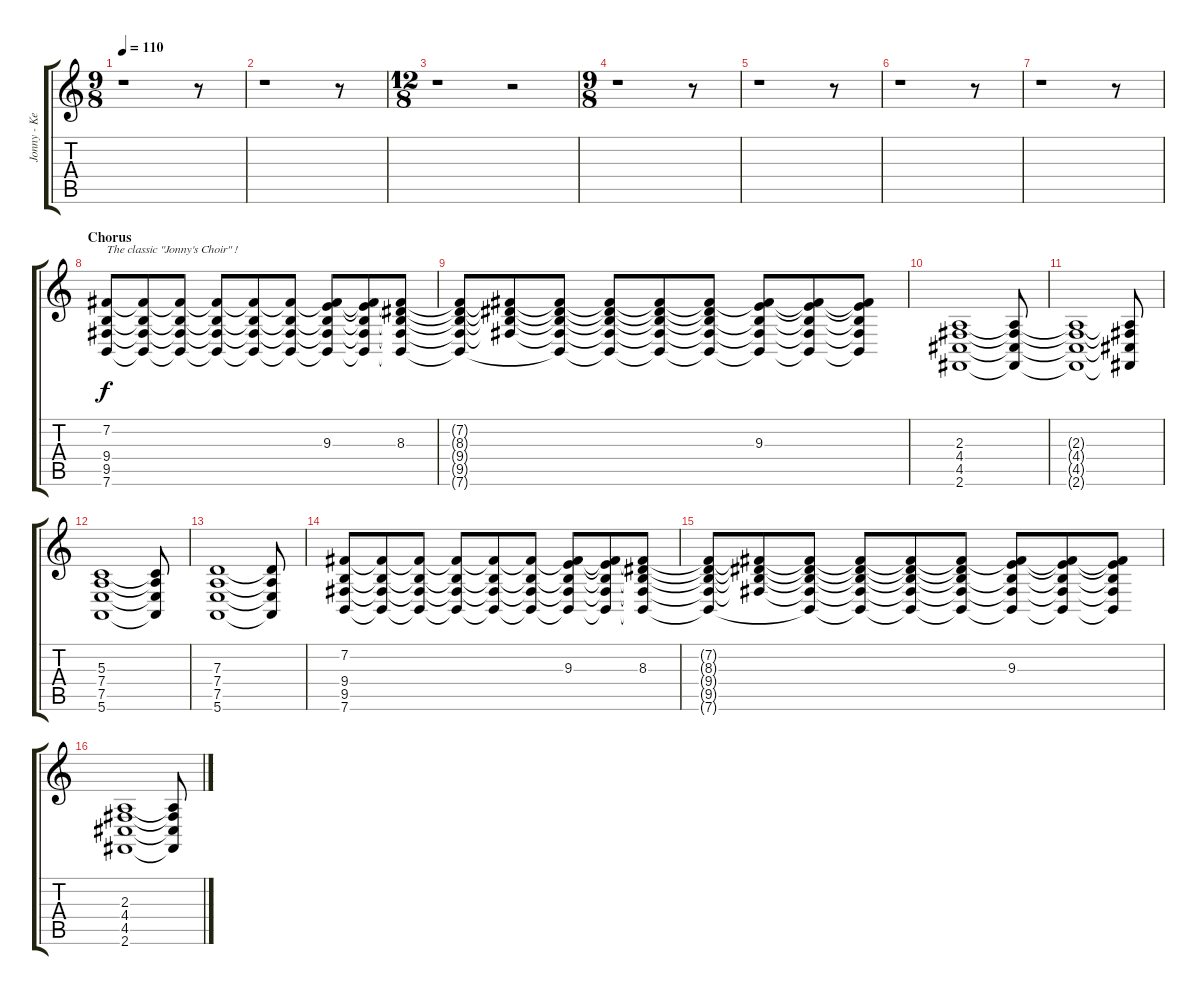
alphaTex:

\track ("Jonny - Keyboard" "Jonny - Ke") {instrument pad4choir}
\staff {score tabs}
\tuning (E4 B3 G3 D3 A2 E2) {hide}
\ts (9 8)
\tempo 110
\clef g2
\ks c
r.1{dy f} r.8 |
r.1 r.8 |
\ts (12 8)
r.1 r.2 |
\ts (9 8)
r.1 r.8 |
r.1 r.8 |
r.1 r.8 |
r.1 r.8 |
\section ("" "Chorus")
(7.2 9.4 9.5 7.6).8{txt "The classic \"Jonny's Choir\" !"} (7.2{t} 9.4{t} 9.5{t} 7.6{t}).8 (7.2{t} 9.4{t} 9.5{t} 7.6{t}).8 (7.2{t} 9.4{t} 9.5{t} 7.6{t}).8 (7.2{t} 9.4{t} 9.5{t} 7.6{t}).8 (7.2{t} 9.4{t} 9.5{t} 7.6{t}).8 (7.2{t} 9.3 9.4{t} 9.5{t} 7.6{t}).8 (7.2{t} 9.3{t} 9.4{t} 9.5{t} 7.6{t}).8 (7.2{t} 8.3 9.4{t} 9.5{t} 7.6{t}).8 |
(7.2{t} 8.3{t} 9.4{t} 9.5{t} 7.6{t}).8 (7.2{t} 8.3{t} 9.4{t} 9.5{t}).8 (7.2{t} 8.3{t} 9.4{t} 9.5{t} 7.6{t}).8 (7.2{t} 8.3{t} 9.4{t} 9.5{t} 7.6{t}).8 (7.2{t} 8.3{t} 9.4{t} 9.5{t} 7.6{t}).8 (7.2{t} 8.3{t} 9.4{t} 9.5{t} 7.6{t}).8 (7.2{t} 9.3 9.4{t} 9.5{t} 7.6{t}).8 (7.2{t} 9.3{t} 9.4{t} 9.5{t} 7.6{t}).8 (7.2{t} 9.3{t} 9.4{t} 9.5{t} 7.6{t}).8 |
(2.3 4.4 4.5 2.6).1 (2.3{t} 4.4{t} 4.5{t} 2.6{t}).8 |
(2.3{t} 4.4{t} 4.5{t} 2.6{t}).1 (2.3{t} 4.4{t} 4.5{t} 2.6{t}).8 |
(5.3 7.4 7.5 5.6).1 (5.3{t} 7.4{t} 7.5{t} 5.6{t}).8 |
(7.3 7.4 7.5 5.6).1 (7.3{t} 7.4{t} 7.5{t} 5.6{t}).8 |
(7.2 9.4 9.5 7.6).8 (7.2{t} 9.4{t} 9.5{t} 7.6{t}).8 (7.2{t} 9.4{t} 9.5{t} 7.6{t}).8 (7.2{t} 9.4{t} 9.5{t} 7.6{t}).8 (7.2{t} 9.4{t} 9.5{t} 7.6{t}).8 (7.2{t} 9.4{t} 9.5{t} 7.6{t}).8 (7.2{t} 9.3 9.4{t} 9.5{t} 7.6{t}).8 (7.2{t} 9.3{t} 9.4{t} 9.5{t} 7.6{t}).8 (7.2{t} 8.3 9.4{t} 9.5{t} 7.6{t}).8 |
(7.2{t} 8.3{t} 9.4{t} 9.5{t} 7.6{t}).8 (7.2{t} 8.3{t} 9.4{t} 9.5{t}).8 (7.2{t} 8.3{t} 9.4{t} 9.5{t} 7.6{t}).8 (7.2{t} 8.3{t} 9.4{t} 9.5{t} 7.6{t}).8 (7.2{t} 8.3{t} 9.4{t} 9.5{t} 7.6{t}).8 (7.2{t} 8.3{t} 9.4{t} 9.5{t} 7.6{t}).8 (7.2{t} 9.3 9.4{t} 9.5{t} 7.6{t}).8 (7.2{t} 9.3{t} 9.4{t} 9.5{t} 7.6{t}).8 (7.2{t} 9.3{t} 9.4{t} 9.5{t} 7.6{t}).8 |
(2.3 4.4 4.5 2.6).1 (2.3{t} 4.4{t} 4.5{t} 2.6{t}).8
